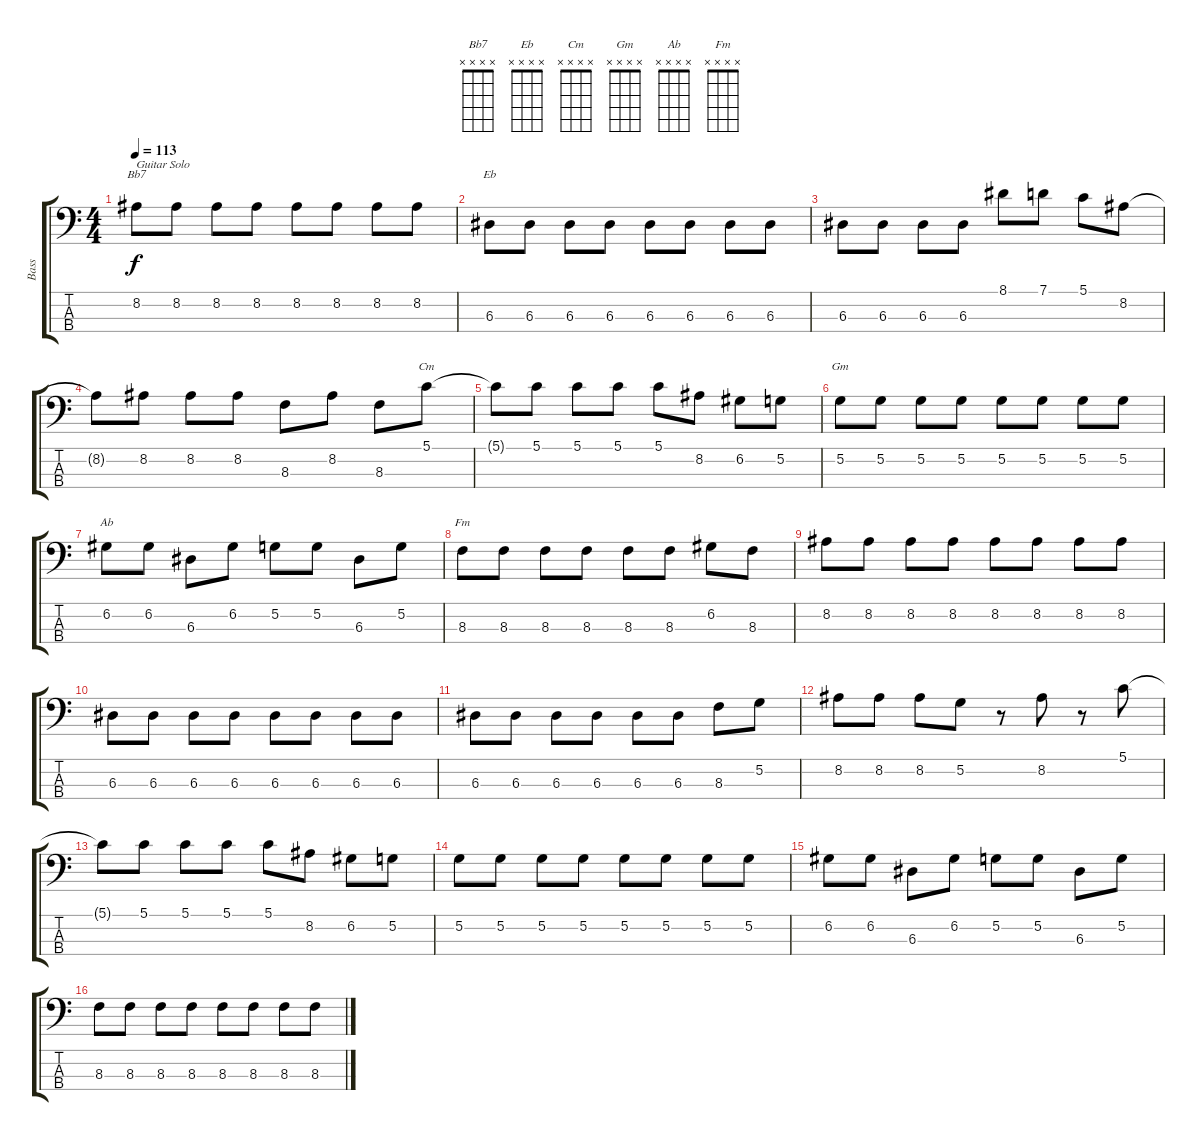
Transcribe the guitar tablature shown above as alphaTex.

\track ("Bass" "Bass") {instrument electricbassfinger}
\staff {score tabs}
\tuning (G2 D2 A1 E1) {hide}
\chord ("Bb7" x x x x)
\chord ("Eb" x x x x)
\chord ("Cm" x x x x)
\chord ("Gm" x x x x)
\chord ("Ab" x x x x)
\chord ("Fm" x x x x)
\ts (4 4)
\tempo 113
\clef f4
\ks c
8.2.8{ch "Bb7" txt "Guitar Solo" dy f} 8.2.8 8.2.8 8.2.8 8.2.8 8.2.8 8.2.8 8.2.8 |
6.3.8{ch "Eb"} 6.3.8 6.3.8 6.3.8 6.3.8 6.3.8 6.3.8 6.3.8 |
6.3.8 6.3.8 6.3.8 6.3.8 8.1.8 7.1.8 5.1.8 8.2.8 |
8.2{t}.8 8.2.8 8.2.8 8.2.8 8.3.8 8.2.8 8.3.8 5.1.8{ch "Cm"} |
5.1{t}.8 5.1.8 5.1.8 5.1.8 5.1.8 8.2.8 6.2.8 5.2.8 |
5.2.8{ch "Gm"} 5.2.8 5.2.8 5.2.8 5.2.8 5.2.8 5.2.8 5.2.8 |
6.2.8{ch "Ab"} 6.2.8 6.3.8 6.2.8 5.2.8 5.2.8 6.3.8 5.2.8 |
8.3.8{ch "Fm"} 8.3.8 8.3.8 8.3.8 8.3.8 8.3.8 6.2.8 8.3.8 |
8.2.8 8.2.8 8.2.8 8.2.8 8.2.8 8.2.8 8.2.8 8.2.8 |
6.3.8 6.3.8 6.3.8 6.3.8 6.3.8 6.3.8 6.3.8 6.3.8 |
6.3.8 6.3.8 6.3.8 6.3.8 6.3.8 6.3.8 8.3.8 5.2.8 |
8.2.8 8.2.8 8.2.8 5.2.8 r.8 8.2.8 r.8 5.1.8 |
5.1{t}.8 5.1.8 5.1.8 5.1.8 5.1.8 8.2.8 6.2.8 5.2.8 |
5.2.8 5.2.8 5.2.8 5.2.8 5.2.8 5.2.8 5.2.8 5.2.8 |
6.2.8 6.2.8 6.3.8 6.2.8 5.2.8 5.2.8 6.3.8 5.2.8 |
8.3.8 8.3.8 8.3.8 8.3.8 8.3.8 8.3.8 8.3.8 8.3.8
